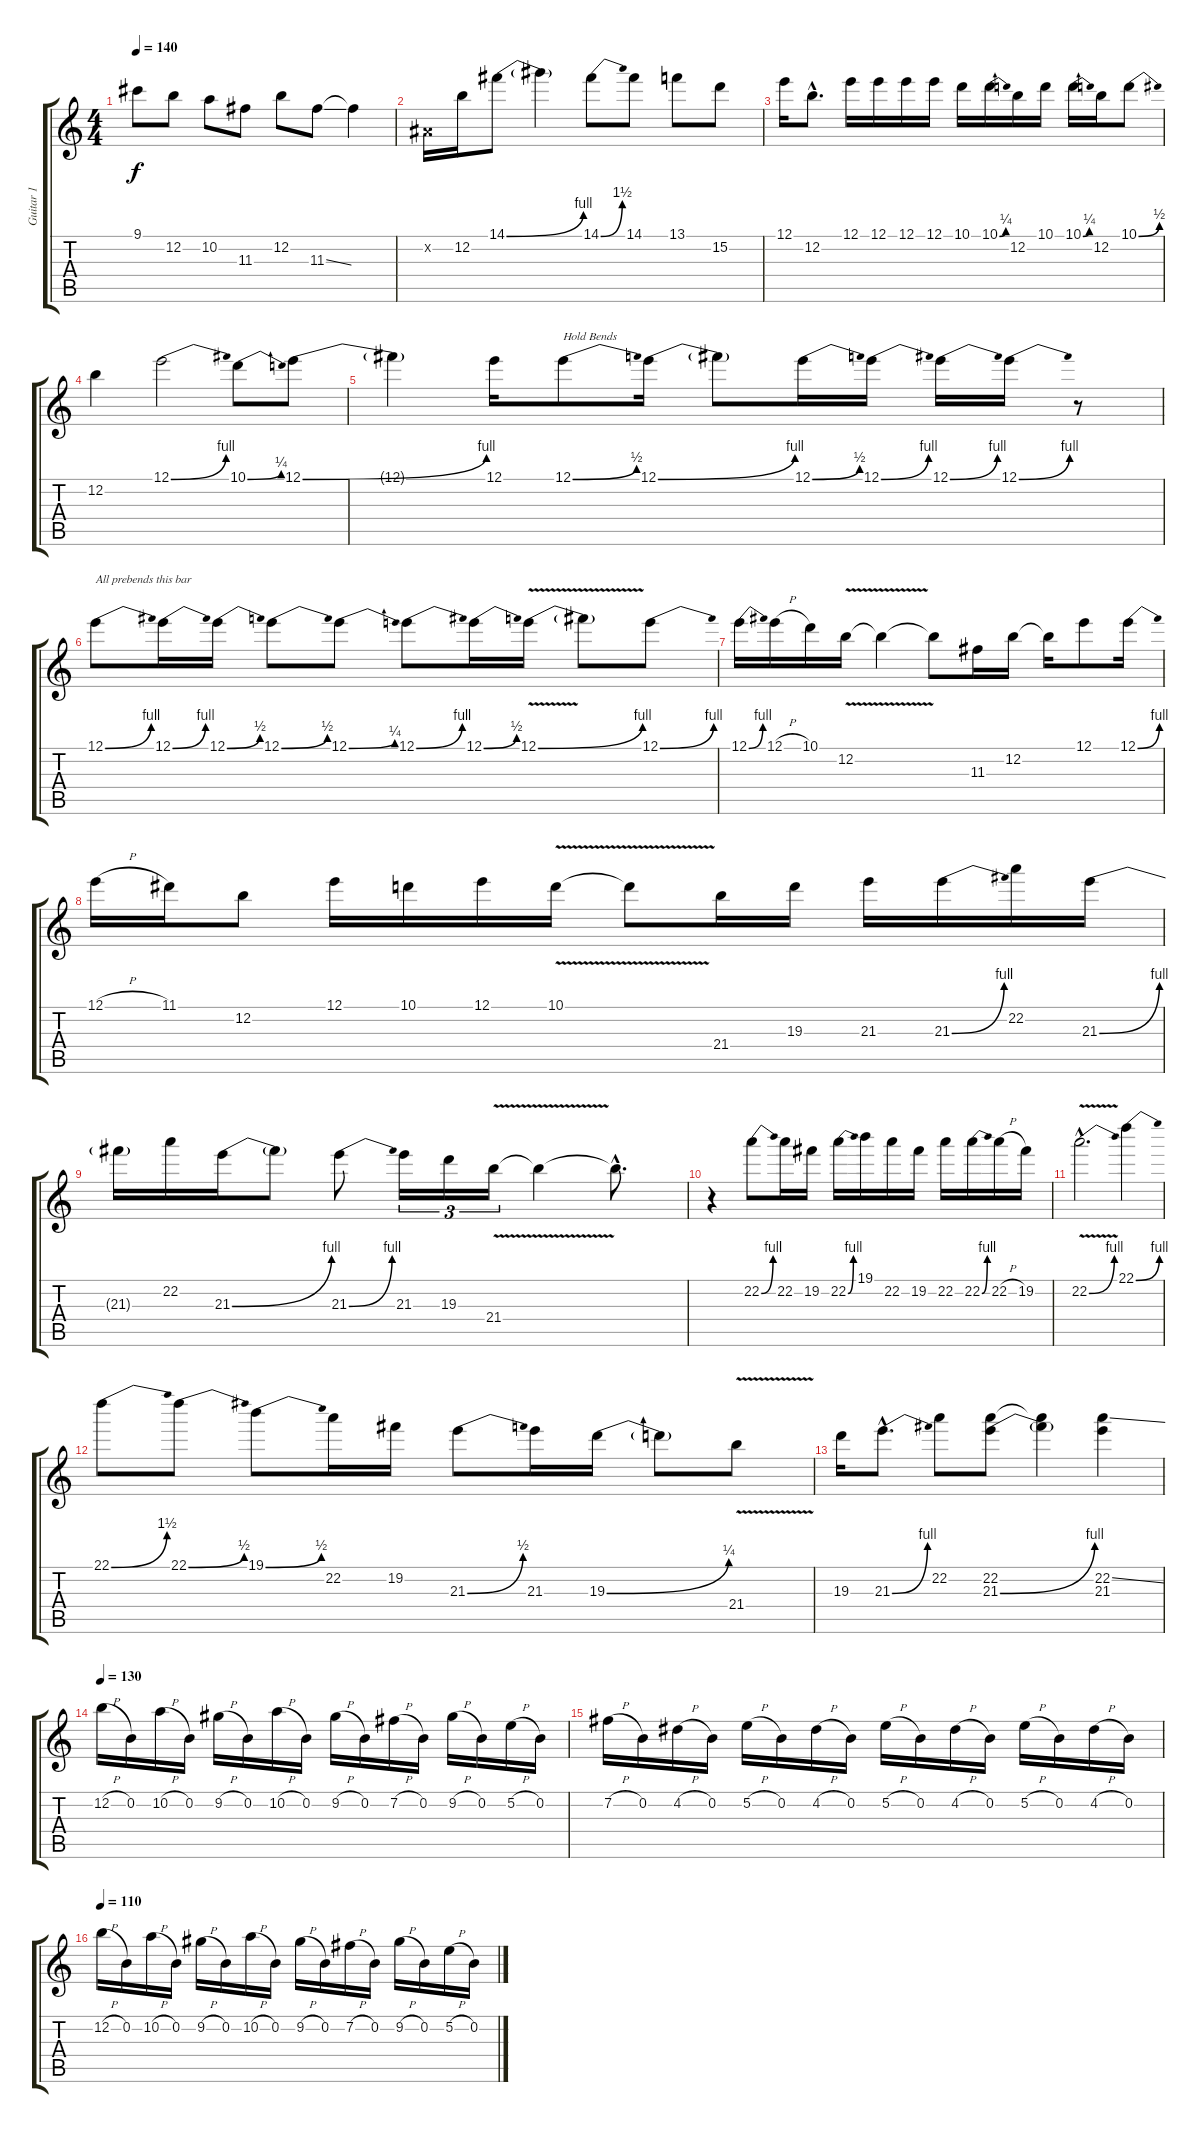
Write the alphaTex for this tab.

\track ("Guitar 1" "Guitar 1") {instrument overdrivenguitar}
\staff {score tabs}
\tuning (E4 B3 G3 D3 A2 E2) {hide}
\ts (4 4)
\tempo 140
\clef g2
\ks c
9.1.8{dy f} 12.2.8 10.2.8 11.3.8 12.2.8 11.3{ss}.8 11.3{t}.4 |
-1.2{x}.16 12.2.16 14.1{be (bend 0 0 60 4)}.8 14.1{t}.4 14.1{be (bend 0 0 60 6)}.8 14.1.8 13.1.8 15.2.8 |
12.1.16 12.2{hac}.8{d} 12.1.16 12.1.16 12.1.16 12.1.16 10.1.16 10.1{be (bend 0 0 60 1)}.16 12.2.16 10.1.16 10.1{be (bend 0 0 60 1)}.16 12.2.16 10.1{be (bend 0 0 60 2)}.8 |
12.2.4 12.1{be (bend 0 0 60 4)}.2 10.1{be (bend 0 0 60 1)}.8 12.1{be (bend 0 0 60 4)}.8 |
12.1{t}.4 12.1.16 12.1{be (bend 0 0 60 2)}.8{txt "Hold Bends"} 12.1{be (bend 0 0 60 4)}.16 12.1{t}.8 12.1{be (bend 0 0 60 2)}.16 12.1{be (bend 0 0 60 4)}.16 12.1{be (bend 0 0 60 4)}.16 12.1{be (bend 0 0 60 4)}.16 r.8 |
12.1{be (bend 0 0 60 4)}.8{txt "All prebends this bar"} 12.1{be (bend 0 0 60 4)}.16 12.1{be (bend 0 0 60 2)}.16 12.1{be (bend 0 0 60 2)}.8 12.1{be (bend 0 0 60 1)}.8 12.1{be (bend 0 0 60 4)}.8 12.1{be (bend 0 0 60 2)}.16 12.1{be (bend 0 0 60 4) v}.16 12.1{t}.8 12.1{be (bend 0 0 60 4)}.8 |
12.1{be (bend 0 0 60 4)}.16 12.1{h}.16 10.1.16 12.2{v}.16 12.2{t}.4 12.2{t}.8 11.3.16 12.2.16 12.2{t}.16 12.1.8 12.1{be (bend 0 0 60 4)}.16 |
12.1{h}.16 11.1.16 12.2.8 12.1.16 10.1.16 12.1.16 10.1{v}.16 10.1{t}.8 21.4.16 19.3.16 21.3.16 21.3{be (bend 0 0 60 4)}.16 22.2.16 21.3{be (bend 0 0 60 4)}.16 |
21.3{t}.16 22.2.16 21.3{be (bend 0 0 60 4)}.16 21.3{t}.8 21.3{be (bend 0 0 60 4)}.8 21.3.16{tu (3 2)} 19.3.16{tu (3 2)} 21.4{v}.16{tu (3 2)} 21.4{t}.4 21.4{hac t}.8{d} |
r.4 22.2{be (bend 0 0 60 4)}.8 22.2.16 19.2.16 22.2{be (bend 0 0 60 4)}.16 19.1.16 22.2.16 19.2.16 22.2.16 22.2{be (bend 0 0 60 4)}.16 22.2{h}.16 19.2.16 |
22.2{be (bend 0 0 60 4) v hac}.2{d} 22.1{be (bend 0 0 60 4)}.4 |
22.1{be (bend 0 0 60 6)}.8 22.1{be (bend 0 0 60 2)}.8 19.1{be (bend 0 0 60 2)}.8 22.2.16 19.2.16 21.3{be (bend 0 0 60 2)}.8 21.3.16 19.3{be (bend 0 0 60 1)}.16 19.3{t}.8 21.4{v}.8 |
19.3.16 21.3{be (bend 0 0 60 4) hac}.8{d} 22.2.8 (22.2 21.3{be (bend 0 0 60 4)}).8 (22.2{t} 21.3{t}).4 (22.2{ss} 21.3).4 |
\tempo 130
12.2{h}.16 0.2.16 10.2{h}.16 0.2.16 9.2{h}.16 0.2.16 10.2{h}.16 0.2.16 9.2{h}.16 0.2.16 7.2{h}.16 0.2.16 9.2{h}.16 0.2.16 5.2{h}.16 0.2.16 |
7.2{h}.16 0.2.16 4.2{h}.16 0.2.16 5.2{h}.16 0.2.16 4.2{h}.16 0.2.16 5.2{h}.16 0.2.16 4.2{h}.16 0.2.16 5.2{h}.16 0.2.16 4.2{h}.16 0.2.16 |
\tempo 110
12.2{h}.16 0.2.16 10.2{h}.16 0.2.16 9.2{h}.16 0.2.16 10.2{h}.16 0.2.16 9.2{h}.16 0.2.16 7.2{h}.16 0.2.16 9.2{h}.16 0.2.16 5.2{h}.16 0.2.16
